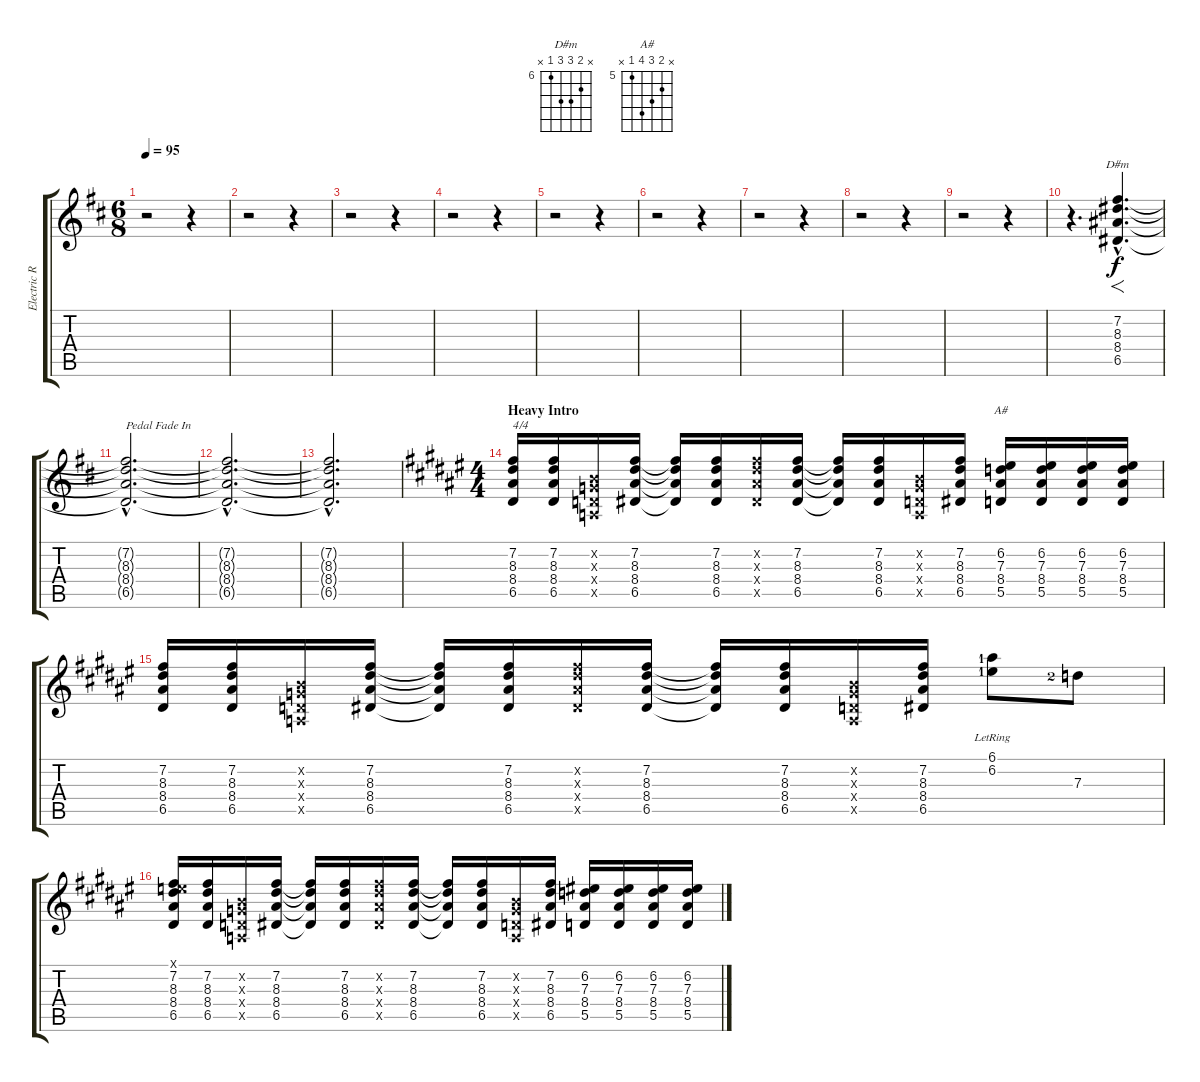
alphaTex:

\track ("Electric Rhythm Guitar" "Electric R") {instrument distortionguitar}
\staff {score tabs}
\tuning (E4 B3 G3 D3 A2 E2) {hide}
\chord ("D#m" x 7 8 8 6 x) {firstfret 6 barre 6}
\chord ("A#" x 6 7 8 5 x) {firstfret 5}
\ts (6 8)
\tempo 95
\clef g2
\ks d
r.2{dy f} r.4 |
r.2 r.4 |
r.2 r.4 |
r.2 r.4 |
r.2 r.4 |
r.2 r.4 |
r.2 r.4 |
r.2 r.4 |
r.2 r.4 |
r.4{d} (7.2{hac} 8.3{hac} 8.4{hac} 6.5{hac}).4{f d ch "D#m"} |
(7.2{hac t} 8.3{hac t} 8.4{hac t} 6.5{hac t}).2{d txt "Pedal Fade In"} |
(7.2{hac t} 8.3{hac t} 8.4{hac t} 6.5{hac t}).2{d volume 2} |
(7.2{hac t} 8.3{hac t} 8.4{hac t} 6.5{hac t}).2{d} |
\ts (4 4)
\section ("" "Heavy Intro")
\ks d#minor
(7.2 8.3 8.4 6.5).16{txt "4/4" volume 13} (7.2 8.3 8.4 6.5).16 (0.2{x} 0.3{x} 0.4{x} 0.5{x}).16 (7.2 8.3 8.4 6.5).16 (7.2{t} 8.3{t} 8.4{t} 6.5{t}).16 (7.2 8.3 8.4 6.5).16 (7.2{x} 8.3{x} 8.4{x} 6.5{x}).16 (7.2 8.3 8.4 6.5).16 (7.2{t} 8.3{t} 8.4{t} 6.5{t}).16 (7.2 8.3 8.4 6.5).16 (0.2{x} 0.3{x} 0.4{x} 0.5{x}).16 (7.2 8.3 8.4 6.5).16 (6.2 7.3 8.4 5.5).16{ch "A#"} (6.2 7.3 8.4 5.5).16 (6.2 7.3 8.4 5.5).16 (6.2 7.3 8.4 5.5).16 |
(7.2 8.3 8.4 6.5).16 (7.2 8.3 8.4 6.5).16 (0.2{x} 0.3{x} 0.4{x} 0.5{x}).16 (7.2 8.3 8.4 6.5).16 (7.2{t} 8.3{t} 8.4{t} 6.5{t}).16 (7.2 8.3 8.4 6.5).16 (7.2{x} 8.3{x} 8.4{x} 6.5{x}).16 (7.2 8.3 8.4 6.5).16 (7.2{t} 8.3{t} 8.4{t} 6.5{t}).16 (7.2 8.3 8.4 6.5).16 (0.2{x} 0.3{x} 0.4{x} 0.5{x}).16 (7.2 8.3 8.4 6.5).16 (6.1{lr lf 2} 6.2{lr lf 2}).8 7.3{lf 3}.8 |
(0.1{x} 7.2 8.3 8.4 6.5).16 (7.2 8.3 8.4 6.5).16 (0.2{x} 0.3{x} 0.4{x} 0.5{x}).16 (7.2 8.3 8.4 6.5).16 (7.2{t} 8.3{t} 8.4{t} 6.5{t}).16 (7.2 8.3 8.4 6.5).16 (7.2{x} 8.3{x} 8.4{x} 6.5{x}).16 (7.2 8.3 8.4 6.5).16 (7.2{t} 8.3{t} 8.4{t} 6.5{t}).16 (7.2 8.3 8.4 6.5).16 (0.2{x} 0.3{x} 0.4{x} 0.5{x}).16 (7.2 8.3 8.4 6.5).16 (6.2 7.3 8.4 5.5).16 (6.2 7.3 8.4 5.5).16 (6.2 7.3 8.4 5.5).16 (6.2 7.3 8.4 5.5).16
